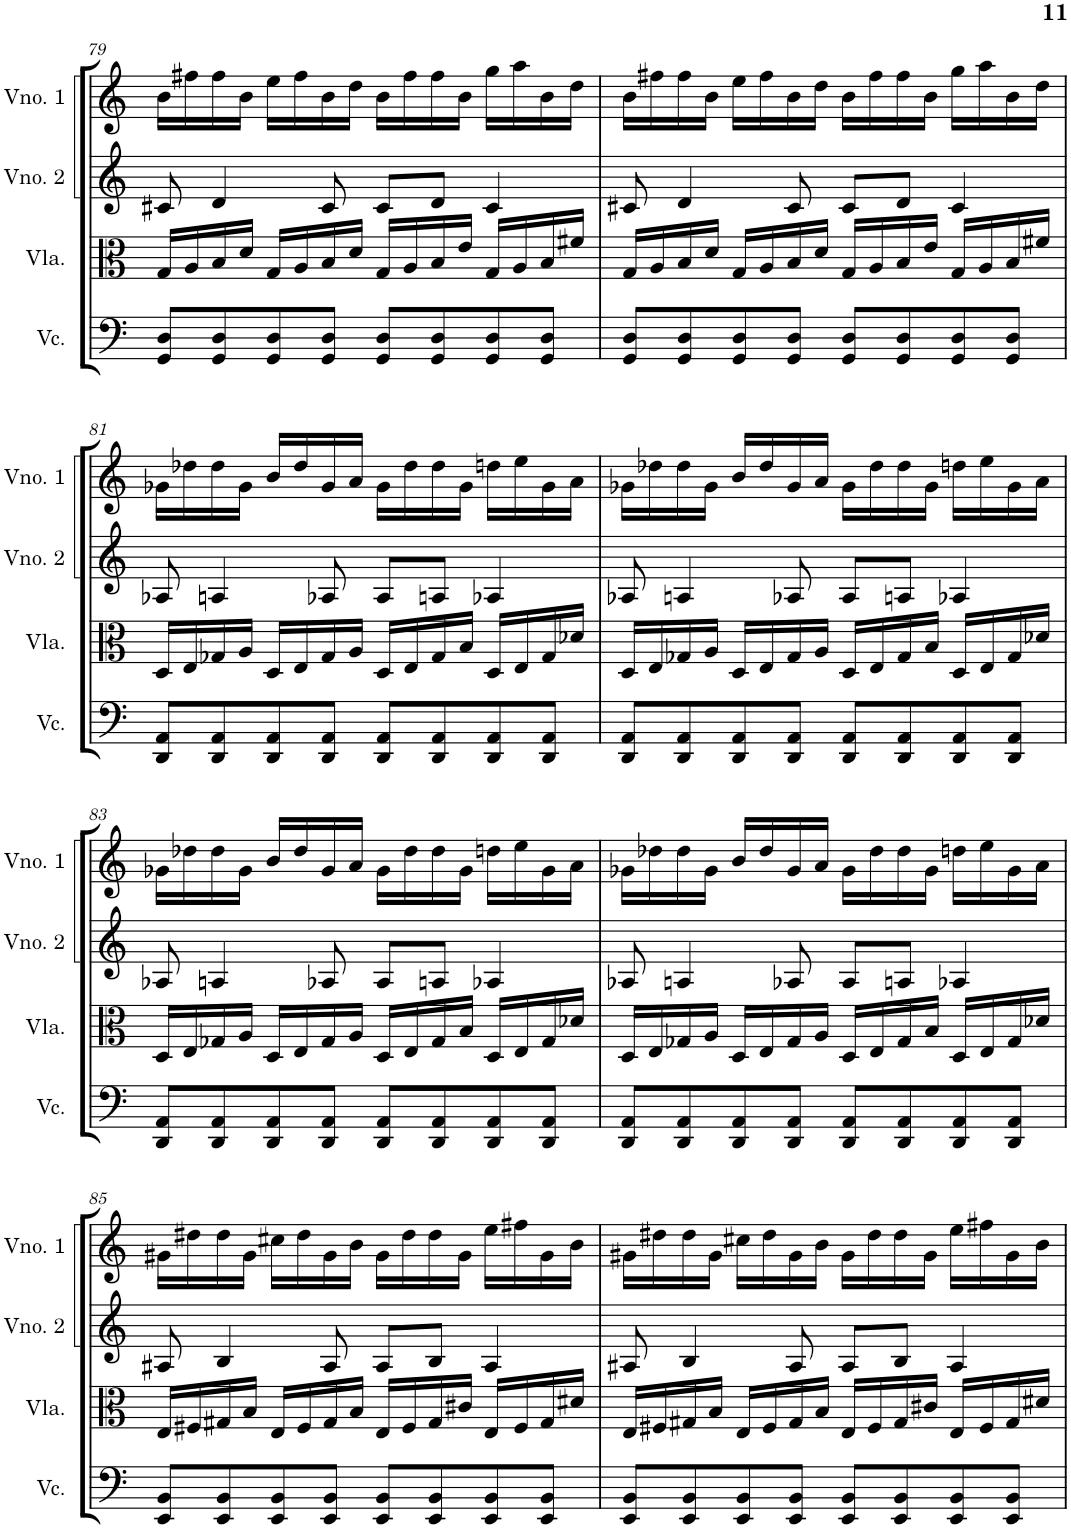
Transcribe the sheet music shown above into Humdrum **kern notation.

**kern	**kern	**kern	**kern
*part4	*part3	*part2	*part1
*staff4	*staff3	*staff2	*staff1
*I"Violoncelo	*I"Viola	*I"Violino 2	*I"Violino 1
*I'Vc.	*I'Vla.	*I'Vno. 2	*I'Vno. 1
!!LO:PB:g=z
*clefF4	*clefC3	*clefG2	*clefG2
*k[]	*k[]	*k[]	*k[]
*M4/4	*M4/4	*M4/4	*M4/4
=79	=79	=79	=79
8GG/ 8D/L	16G/LL	8c#X/	16b\LL
.	16A/	.	16ff#X\
8GG/ 8D/	16B/	4d/	16ff#\
.	16d/JJ	.	16b\JJ
8GG/ 8D/	16G/LL	.	16ee\LL
.	16A/	.	16ff#\
8GG/ 8D/J	16B/	8c#/	16b\
.	16d/JJ	.	16dd\JJ
8GG/ 8D/L	16G/LL	8c#/L	16b\LL
.	16A/	.	16ff#\
8GG/ 8D/	16B/	8d/J	16ff#\
.	16e/JJ	.	16b\JJ
8GG/ 8D/	16G/LL	4c#/	16gg\LL
.	16A/	.	16aa\
8GG/ 8D/J	16B/	.	16b\
.	16f#X/JJ	.	16dd\JJ
=80	=80	=80	=80
8GG/ 8D/L	16G/LL	8c#X/	16b\LL
.	16A/	.	16ff#X\
8GG/ 8D/	16B/	4d/	16ff#\
.	16d/JJ	.	16b\JJ
8GG/ 8D/	16G/LL	.	16ee\LL
.	16A/	.	16ff#\
8GG/ 8D/J	16B/	8c#/	16b\
.	16d/JJ	.	16dd\JJ
8GG/ 8D/L	16G/LL	8c#/L	16b\LL
.	16A/	.	16ff#\
8GG/ 8D/	16B/	8d/J	16ff#\
.	16e/JJ	.	16b\JJ
8GG/ 8D/	16G/LL	4c#/	16gg\LL
.	16A/	.	16aa\
8GG/ 8D/J	16B/	.	16b\
.	16f#X/JJ	.	16dd\JJ
!!LO:LB:g=z
=81	=81	=81	=81
8DD/ 8AA/L	16D/LL	8A-X/	16g-X\LL
.	16E/	.	16dd-X\
8DD/ 8AA/	16G-X/	4An/	16dd-\
.	16A/JJ	.	16g-\JJ
8DD/ 8AA/	16D/LL	.	16b/LL
.	16E/	.	16dd-/
8DD/ 8AA/J	16G-/	8A-X/	16g-/
.	16A/JJ	.	16a/JJ
8DD/ 8AA/L	16D/LL	8A-/L	16g-\LL
.	16E/	.	16dd-\
8DD/ 8AA/	16G-/	8An/J	16dd-\
.	16B/JJ	.	16g-\JJ
8DD/ 8AA/	16D/LL	4A-X/	16ddn\LL
.	16E/	.	16ee\
8DD/ 8AA/J	16G-/	.	16g-\
.	16d-X/JJ	.	16a\JJ
=82	=82	=82	=82
8DD/ 8AA/L	16D/LL	8A-X/	16g-X\LL
.	16E/	.	16dd-X\
8DD/ 8AA/	16G-X/	4An/	16dd-\
.	16A/JJ	.	16g-\JJ
8DD/ 8AA/	16D/LL	.	16b/LL
.	16E/	.	16dd-/
8DD/ 8AA/J	16G-/	8A-X/	16g-/
.	16A/JJ	.	16a/JJ
8DD/ 8AA/L	16D/LL	8A-/L	16g-\LL
.	16E/	.	16dd-\
8DD/ 8AA/	16G-/	8An/J	16dd-\
.	16B/JJ	.	16g-\JJ
8DD/ 8AA/	16D/LL	4A-X/	16ddn\LL
.	16E/	.	16ee\
8DD/ 8AA/J	16G-/	.	16g-\
.	16d-X/JJ	.	16a\JJ
!!LO:LB:g=z
=83	=83	=83	=83
8DD/ 8AA/L	16D/LL	8A-X/	16g-X\LL
.	16E/	.	16dd-X\
8DD/ 8AA/	16G-X/	4An/	16dd-\
.	16A/JJ	.	16g-\JJ
8DD/ 8AA/	16D/LL	.	16b/LL
.	16E/	.	16dd-/
8DD/ 8AA/J	16G-/	8A-X/	16g-/
.	16A/JJ	.	16a/JJ
8DD/ 8AA/L	16D/LL	8A-/L	16g-\LL
.	16E/	.	16dd-\
8DD/ 8AA/	16G-/	8An/J	16dd-\
.	16B/JJ	.	16g-\JJ
8DD/ 8AA/	16D/LL	4A-X/	16ddn\LL
.	16E/	.	16ee\
8DD/ 8AA/J	16G-/	.	16g-\
.	16d-X/JJ	.	16a\JJ
=84	=84	=84	=84
8DD/ 8AA/L	16D/LL	8A-X/	16g-X\LL
.	16E/	.	16dd-X\
8DD/ 8AA/	16G-X/	4An/	16dd-\
.	16A/JJ	.	16g-\JJ
8DD/ 8AA/	16D/LL	.	16b/LL
.	16E/	.	16dd-/
8DD/ 8AA/J	16G-/	8A-X/	16g-/
.	16A/JJ	.	16a/JJ
8DD/ 8AA/L	16D/LL	8A-/L	16g-\LL
.	16E/	.	16dd-\
8DD/ 8AA/	16G-/	8An/J	16dd-\
.	16B/JJ	.	16g-\JJ
8DD/ 8AA/	16D/LL	4A-X/	16ddn\LL
.	16E/	.	16ee\
8DD/ 8AA/J	16G-/	.	16g-\
.	16d-X/JJ	.	16a\JJ
!!LO:LB:g=z
=85	=85	=85	=85
8EE/ 8BB/L	16E/LL	8A#X/	16g#X\LL
.	16F#X/	.	16dd#X\
8EE/ 8BB/	16G#X/	4B/	16dd#\
.	16B/JJ	.	16g#\JJ
8EE/ 8BB/	16E/LL	.	16cc#X\LL
.	16F#/	.	16dd#\
8EE/ 8BB/J	16G#/	8A#/	16g#\
.	16B/JJ	.	16b\JJ
8EE/ 8BB/L	16E/LL	8A#/L	16g#\LL
.	16F#/	.	16dd#\
8EE/ 8BB/	16G#/	8B/J	16dd#\
.	16c#X/JJ	.	16g#\JJ
8EE/ 8BB/	16E/LL	4A#/	16ee\LL
.	16F#/	.	16ff#X\
8EE/ 8BB/J	16G#/	.	16g#\
.	16d#X/JJ	.	16b\JJ
=86	=86	=86	=86
8EE/ 8BB/L	16E/LL	8A#X/	16g#X\LL
.	16F#X/	.	16dd#X\
8EE/ 8BB/	16G#X/	4B/	16dd#\
.	16B/JJ	.	16g#\JJ
8EE/ 8BB/	16E/LL	.	16cc#X\LL
.	16F#/	.	16dd#\
8EE/ 8BB/J	16G#/	8A#/	16g#\
.	16B/JJ	.	16b\JJ
8EE/ 8BB/L	16E/LL	8A#/L	16g#\LL
.	16F#/	.	16dd#\
8EE/ 8BB/	16G#/	8B/J	16dd#\
.	16c#X/JJ	.	16g#\JJ
8EE/ 8BB/	16E/LL	4A#/	16ee\LL
.	16F#/	.	16ff#X\
8EE/ 8BB/J	16G#/	.	16g#\
.	16d#X/JJ	.	16b\JJ
=	=	=	=
*-	*-	*-	*-
